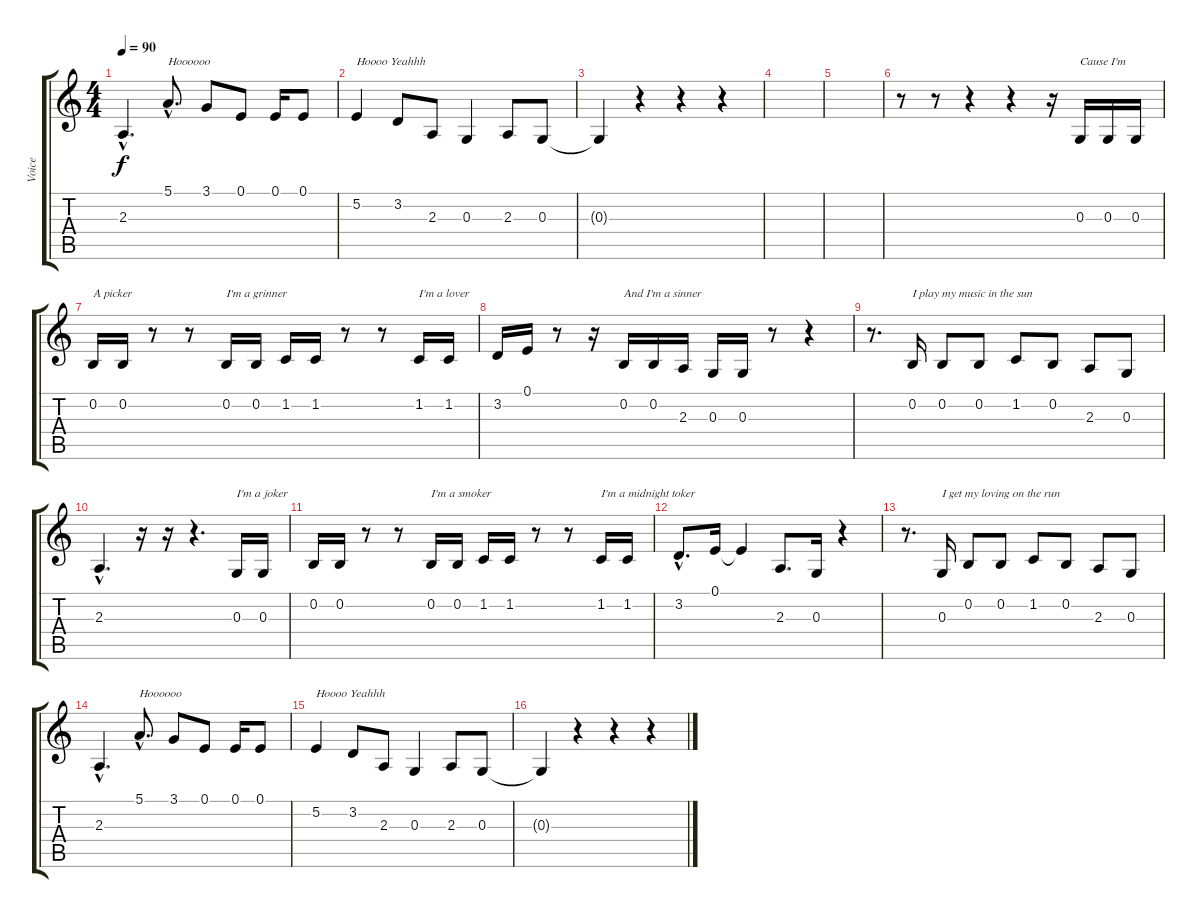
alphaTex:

\track ("Voice" "Voice") {instrument drawbarorgan}
\staff {score tabs}
\tuning (E4 B3 G3 D3 A2 E2) {hide}
\ts (4 4)
\tempo 90
\clef g2
\ks c
2.3{hac}.4{d dy f} 5.1{hac}.8{d txt "Hoooooo"} 3.1.8 0.1.8 0.1.16 0.1.8 |
5.2.4{txt "Hoooo Yeahhh"} 3.2.8 2.3.8 0.3.4 2.3.8 0.3.8 |
0.3{t}.4 r.4 r.4 r.4 |
|
|
r.8 r.8 r.4 r.4 r.16 0.3.16{txt "Cause I'm "} 0.3.16 0.3.16 |
0.2.16{txt "A picker"} 0.2.16 r.8 r.8 0.2.16{txt "I'm a grinner"} 0.2.16 1.2.16 1.2.16 r.8 r.8 1.2.16{txt "I'm a lover"} 1.2.16 |
3.2.16 0.1.16 r.8 r.16 0.2.16{txt "And I'm a sinner"} 0.2.16 2.3.16 0.3.16 0.3.16 r.8 r.4 |
r.8{d} 0.2.16{txt "I play my music in the sun"} 0.2.8 0.2.8 1.2.8 0.2.8 2.3.8 0.3.8 |
2.3{hac}.4{d} r.16 r.16 r.4{d} 0.3.16{txt "I'm a joker"} 0.3.16 |
0.2.16 0.2.16 r.8 r.8 0.2.16{txt "I'm a smoker"} 0.2.16 1.2.16 1.2.16 r.8 r.8 1.2.16{txt "I'm a midnight toker"} 1.2.16 |
3.2{hac}.8{d} 0.1.16 0.1{t}.4 2.3.8{d} 0.3.16 r.4 |
r.8{d} 0.3.16{txt "I get my loving on the run"} 0.2.8 0.2.8 1.2.8 0.2.8 2.3.8 0.3.8 |
2.3{hac}.4{d} 5.1{hac}.8{d txt "Hoooooo"} 3.1.8 0.1.8 0.1.16 0.1.8 |
5.2.4{txt "Hoooo Yeahhh"} 3.2.8 2.3.8 0.3.4 2.3.8 0.3.8 |
0.3{t}.4 r.4 r.4 r.4
